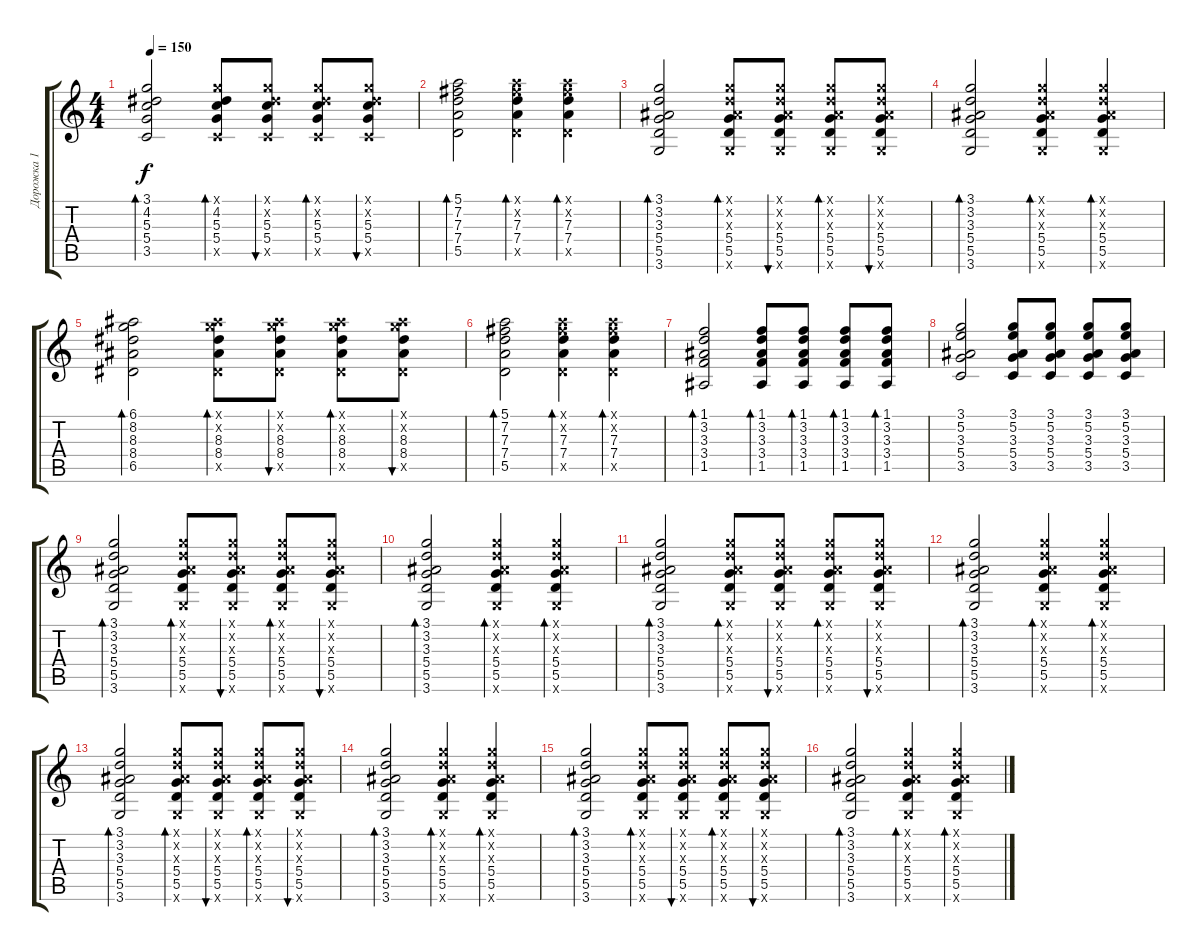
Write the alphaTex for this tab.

\track ("Дорожка 1" "Дорожка 1") {instrument acousticguitarsteel}
\staff {score tabs}
\tuning (E4 B3 G3 D3 A2 E2) {hide}
\ts (4 4)
\tempo 150
\clef g2
\ks c
(3.1 4.2 5.3 5.4 3.5).2{bd 60 dy f} (3.1{x} 4.2 5.3 5.4 3.5{x}).8{bd 60} (3.1{x} 4.2{x} 5.3 5.4 3.5{x}).8{bu 60} (3.1{x} 4.2{x} 5.3 5.4 3.5{x}).8{bd 60} (3.1{x} 4.2{x} 5.3 5.4 3.5{x}).8{bu 60} |
(5.1 7.2 7.3 7.4 5.5).2{bd 60} (5.1{x} 7.2{x} 7.3 7.4 5.5{x}).4{bd 60} (5.1{x} 7.2{x} 7.3 7.4 5.5{x}).4{bd 60} |
(3.1 3.2 3.3 5.4 5.5 3.6).2{bd 60} (3.1{x} 3.2{x} 3.3{x} 5.4 5.5 3.6{x}).8{bd 60} (3.1{x} 3.2{x} 3.3{x} 5.4 5.5 3.6{x}).8{bu 60} (3.1{x} 3.2{x} 3.3{x} 5.4 5.5 3.6{x}).8{bd 60} (3.1{x} 3.2{x} 3.3{x} 5.4 5.5 3.6{x}).8{bu 60} |
(3.1 3.2 3.3 5.4 5.5 3.6).2{bd 60} (3.1{x} 3.2{x} 3.3{x} 5.4 5.5 3.6{x}).4{bd 60} (3.1{x} 3.2{x} 3.3{x} 5.4 5.5 3.6{x}).4{bd 60} |
(6.1 8.2 8.3 8.4 6.5).2{bd 60} (6.1{x} 8.2{x} 8.3 8.4 6.5{x}).8{bd 60} (6.1{x} 8.2{x} 8.3 8.4 6.5{x}).8{bu 60} (6.1{x} 8.2{x} 8.3 8.4 6.5{x}).8{bd 60} (6.1{x} 8.2{x} 8.3 8.4 6.5{x}).8{bu 60} |
(5.1 7.2 7.3 7.4 5.5).2{bd 60} (5.1{x} 7.2{x} 7.3 7.4 5.5{x}).4{bd 60} (5.1{x} 7.2{x} 7.3 7.4 5.5{x}).4{bd 60} |
(1.1 3.2 3.3 3.4 1.5).2{bd 60} (1.1 3.2 3.3 3.4 1.5).8{bd 60} (1.1 3.2 3.3 3.4 1.5).8{bd 60} (1.1 3.2 3.3 3.4 1.5).8{bd 60} (1.1 3.2 3.3 3.4 1.5).8{bd 60} |
(3.1 5.2 3.3 5.4 3.5).2 (3.1 5.2 3.3 5.4 3.5).8 (3.1 5.2 3.3 5.4 3.5).8 (3.1 5.2 3.3 5.4 3.5).8 (3.1 5.2 3.3 5.4 3.5).8 |
(3.1 3.2 3.3 5.4 5.5 3.6).2{bd 60} (3.1{x} 3.2{x} 3.3{x} 5.4 5.5 3.6{x}).8{bd 60} (3.1{x} 3.2{x} 3.3{x} 5.4 5.5 3.6{x}).8{bu 60} (3.1{x} 3.2{x} 3.3{x} 5.4 5.5 3.6{x}).8{bd 60} (3.1{x} 3.2{x} 3.3{x} 5.4 5.5 3.6{x}).8{bu 60} |
(3.1 3.2 3.3 5.4 5.5 3.6).2{bd 60} (3.1{x} 3.2{x} 3.3{x} 5.4 5.5 3.6{x}).4{bd 60} (3.1{x} 3.2{x} 3.3{x} 5.4 5.5 3.6{x}).4{bd 60} |
(3.1 3.2 3.3 5.4 5.5 3.6).2{bd 60} (3.1{x} 3.2{x} 3.3{x} 5.4 5.5 3.6{x}).8{bd 60} (3.1{x} 3.2{x} 3.3{x} 5.4 5.5 3.6{x}).8{bu 60} (3.1{x} 3.2{x} 3.3{x} 5.4 5.5 3.6{x}).8{bd 60} (3.1{x} 3.2{x} 3.3{x} 5.4 5.5 3.6{x}).8{bu 60} |
(3.1 3.2 3.3 5.4 5.5 3.6).2{bd 60} (3.1{x} 3.2{x} 3.3{x} 5.4 5.5 3.6{x}).4{bd 60} (3.1{x} 3.2{x} 3.3{x} 5.4 5.5 3.6{x}).4{bd 60} |
(3.1 3.2 3.3 5.4 5.5 3.6).2{bd 60} (3.1{x} 3.2{x} 3.3{x} 5.4 5.5 3.6{x}).8{bd 60} (3.1{x} 3.2{x} 3.3{x} 5.4 5.5 3.6{x}).8{bu 60} (3.1{x} 3.2{x} 3.3{x} 5.4 5.5 3.6{x}).8{bd 60} (3.1{x} 3.2{x} 3.3{x} 5.4 5.5 3.6{x}).8{bu 60} |
(3.1 3.2 3.3 5.4 5.5 3.6).2{bd 60} (3.1{x} 3.2{x} 3.3{x} 5.4 5.5 3.6{x}).4{bd 60} (3.1{x} 3.2{x} 3.3{x} 5.4 5.5 3.6{x}).4{bd 60} |
(3.1 3.2 3.3 5.4 5.5 3.6).2{bd 60} (3.1{x} 3.2{x} 3.3{x} 5.4 5.5 3.6{x}).8{bd 60} (3.1{x} 3.2{x} 3.3{x} 5.4 5.5 3.6{x}).8{bu 60} (3.1{x} 3.2{x} 3.3{x} 5.4 5.5 3.6{x}).8{bd 60} (3.1{x} 3.2{x} 3.3{x} 5.4 5.5 3.6{x}).8{bu 60} |
(3.1 3.2 3.3 5.4 5.5 3.6).2{bd 60} (3.1{x} 3.2{x} 3.3{x} 5.4 5.5 3.6{x}).4{bd 60} (3.1{x} 3.2{x} 3.3{x} 5.4 5.5 3.6{x}).4{bd 60}
